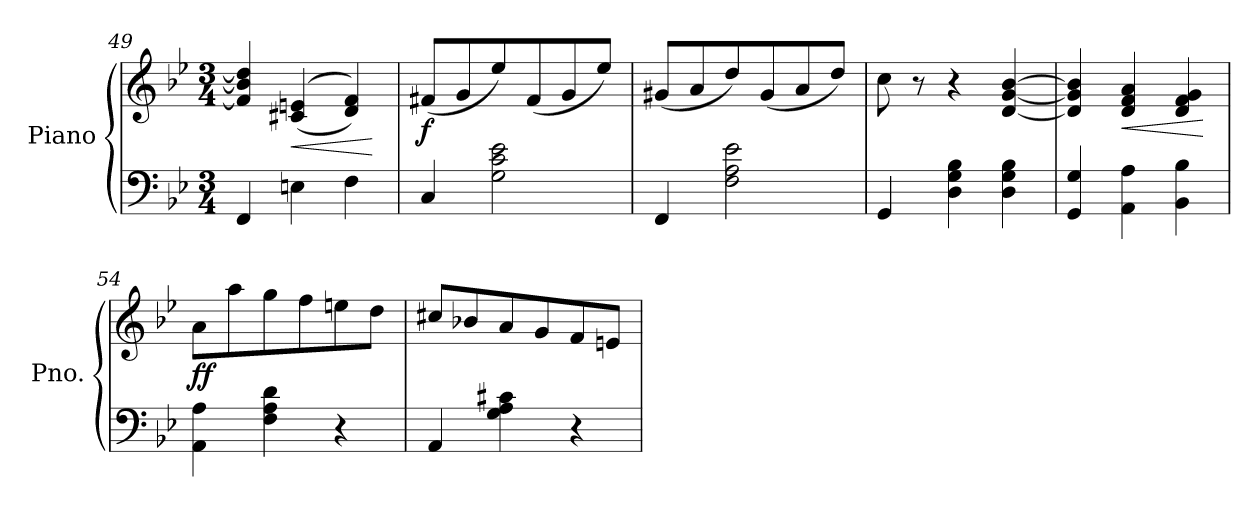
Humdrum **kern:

**kern	**kern	**dynam
*part1	*part1	*part1
*staff2	*staff1	*staff1/2
*I"Piano	*	*
*I'Pno.	*	*
*clefF4	*clefG2	*
*k[b-e-]	*k[b-e-]	*
*M3/4	*M3/4	*
=49	=49	=49
4FF/	4f/] 4b-/] 4dd/]	.
!	!	!LO:HP:b
4En\	(>(<4c#X/ 4en/	<
4F\	4d/ 4f/))	.
.	.	[
=50	=50	=50
!	!	!LO:DY:b
4C/	(<8f#X/L	f
.	8g/	.
2G\ 2c\ 2e-\	8ee-/)	.
.	(<8f#/	.
.	8g/	.
.	8ee-/J)	.
=51	=51	=51
4FF/	(<8g#X/L	.
.	8a/	.
2F\ 2A\ 2e-\	8dd/)	.
.	(<8g#/	.
.	8a/	.
.	8dd/J)	.
=52	=52	=52
4GG/	8cc\	.
.	8r	.
4D\ 4G\ 4B-\	4r	.
4D\ 4G\ 4B-\	[4d/ [4g/ [4b-/	.
!!LO:LB:g=z
=53	=53	=53
4GG/ 4G/	4d/] 4g/] 4b-/]	.
!	!	!LO:HP:b
4AA\ 4A\	4d/ 4f/ 4a/	<
4BB-\ 4B-\	4d/ 4f/ 4g/	.
.	.	[
=54	=54	=54
!	!	!LO:DY:b
4AA\ 4A\	8a\L	ff
.	8aa\	.
4F\ 4A\ 4d\	8gg\	.
.	8ff\	.
4r	8een\	.
.	8dd\J	.
=55	=55	=55
4AA/	8cc#X/L	.
.	8b-X/	.
4G\ 4A\ 4c#X\	8a/	.
.	8g/	.
4r	8f/	.
.	8en/J	.
=	=	=
*-	*-	*-
